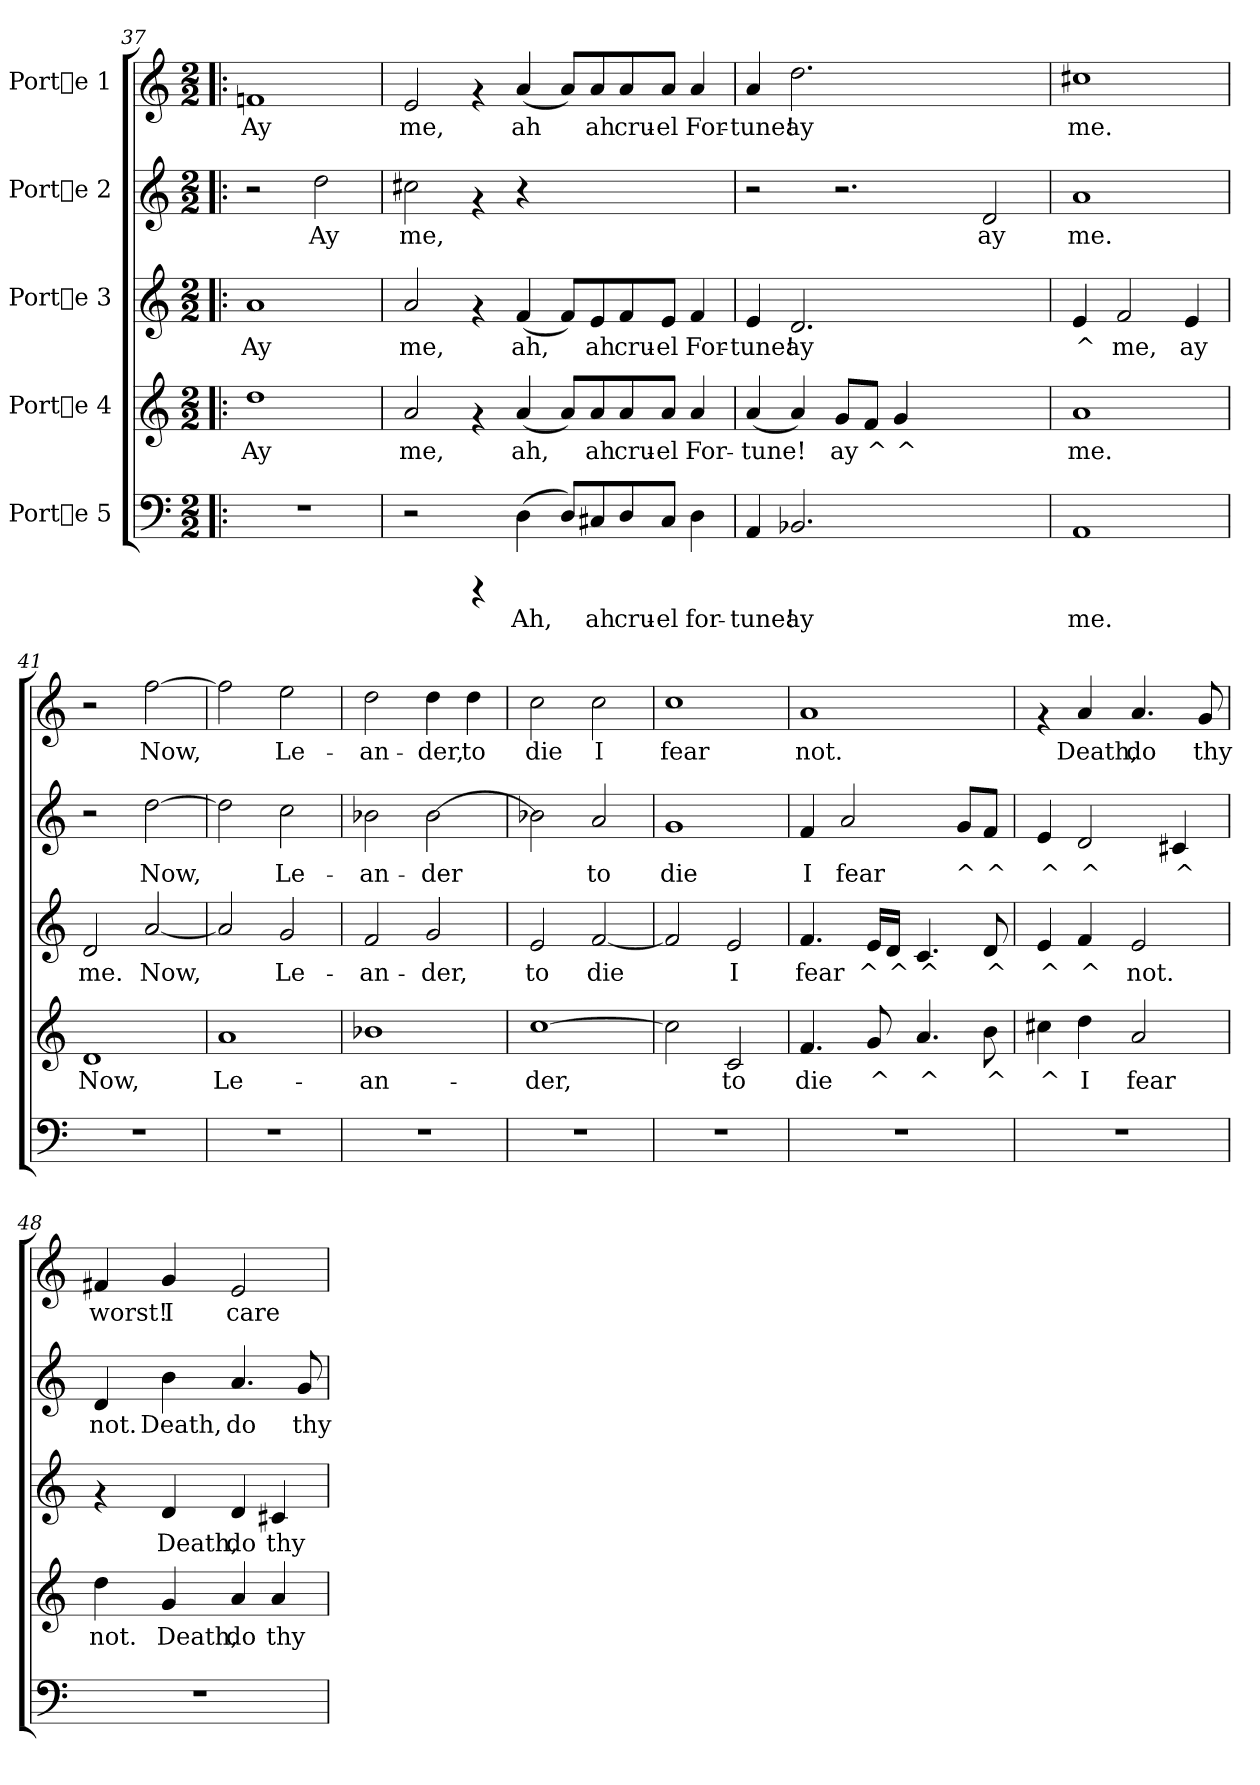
**kern	**text	**kern	**text	**kern	**text	**kern	**text	**kern	**text
*part5	*part5	*part4	*part4	*part3	*part3	*part2	*part2	*part1	*part1
*staff5	*staff5	*staff4	*staff4	*staff3	*staff3	*staff2	*staff2	*staff1	*staff1
*I"Porte 5	*	*I"Porte 4	*	*I"Porte 3	*	*I"Porte 2	*	*I"Porte 1	*
*clefF4	*	*clefG2	*	*clefG2	*	*clefG2	*	*clefG2	*
*M2/2	*	*M2/2	*	*M2/2	*	*M2/2	*	*M2/2	*
=37!|:	=37!|:	=37!|:	=37!|:	=37!|:	=37!|:	=37!|:	=37!|:	=37!|:	=37!|:
!	!	!	!LO:LY:b:cj	!	!LO:LY:b:cj	!	!	!	!LO:LY:b:cj
1r	.	1dd	Ay	1a	Ay	2r	.	1fn	Ay
!	!	!	!	!	!	!	!LO:LY:b:cj	!	!
.	.	.	.	.	.	2dd\	Ay	.	.
!!LO:LB:g=z
=38	=38	=38	=38	=38	=38	=38	=38	=38	=38
!	!	!	!LO:LY:b:cj	!	!LO:LY:b:cj	!	!LO:LY:b:cj	!	!LO:LY:b:cj
2r	.	2a/	me,	2a/	me,	2cc#X\	me,	2e/	me,
4rCCC	.	4rf	.	4rf	.	4rf	.	4rf	.
!	!LO:LY:b:cj	!	!LO:LY:b:cj	!	!LO:LY:b:cj	!	!	!	!LO:LY:b:cj
(>4D\	Ah,	(>4a/	ah,	(>4f/	ah,	4r	.	(>4a/	ah
!	!LO:LY:b:cj	!	!LO:LY:b:cj	!	!LO:LY:b:cj	!	!	!	!LO:LY:b:cj
8D/L)	.	8a/L)	.	8f/L)	.	2.ryy	.	8a/L)	.
!	!LO:LY:b:cj	!	!LO:LY:b:cj	!	!LO:LY:b:cj	!	!	!	!LO:LY:b:cj
8C#X/	ah	8a/	ah	8e/	ah	.	.	8a/	ah
!	!LO:LY:b:cj	!	!LO:LY:b:cj	!	!LO:LY:b:cj	!	!	!	!LO:LY:b:cj
8D/	cru-	8a/	cru-	8f/	cru-	.	.	8a/	cru-
!	!LO:LY:b:cj	!	!LO:LY:b:cj	!	!LO:LY:b:cj	!	!	!	!LO:LY:b:cj
8C#/J	-el	8a/J	-el	8e/J	-el	.	.	8a/J	-el
!	!LO:LY:b:cj	!	!LO:LY:b:cj	!	!LO:LY:b:cj	!	!	!	!LO:LY:b:cj
4D\	for-	4a/	For-	4f/	For-	.	.	4a/	For-
=39	=39	=39	=39	=39	=39	=39	=39	=39	=39
!	!LO:LY:b:cj	!	!LO:LY:b:cj	!	!LO:LY:b:cj	!	!	!	!LO:LY:b:cj
4AA/	-tune!	(>4a/	-tune!	4e/	-tune!	2r	.	4a/	-tune!
!	!LO:LY:b:cj	!	!LO:LY:b:cj	!	!LO:LY:b:cj	!	!	!	!LO:LY:b:cj
2.BB-X/	ay	4a/)	.	2.d/	ay	.	.	2.dd\	ay
!	!	!	!LO:LY:b:cj	!	!	!	!	!	!
.	.	8g/L	ay	.	.	2.r	.	.	.
!	!	!	!LO:LY:b:cj	!	!	!	!	!	!
.	.	8f/J	^	.	.	.	.	.	.
!	!	!	!LO:LY:b:cj	!	!	!	!	!	!
.	.	4g/	^	.	.	.	.	.	.
2.ryy	.	2.ryy	.	2.ryy	.	.	.	2.ryy	.
!	!	!	!	!	!	!	!LO:LY:b:cj	!	!
.	.	.	.	.	.	2d/	ay	.	.
=40	=40	=40	=40	=40	=40	=40	=40	=40	=40
!	!LO:LY:b:cj	!	!LO:LY:b:cj	!	!LO:LY:b:cj	!	!LO:LY:b:cj	!	!LO:LY:b:cj
1AA	me.	1a	me.	4e/	^	1a	me.	1cc#X	me.
!	!	!	!	!	!LO:LY:b:cj	!	!	!	!
.	.	.	.	2f/	me,	.	.	.	.
!	!	!	!	!	!LO:LY:b:cj	!	!	!	!
.	.	.	.	4e/	ay	.	.	.	.
=41	=41	=41	=41	=41	=41	=41	=41	=41	=41
!	!	!	!LO:LY:b:cj	!	!LO:LY:b:cj	!	!	!	!
1r	.	1d	Now,	2d/	me.	2r	.	2r	.
!	!	!	!	!	!LO:LY:b:cj	!	!LO:LY:b:cj	!	!LO:LY:b:cj
.	.	.	.	[<2a/	Now,	[>2dd\	Now,	[>2ff\	Now,
=42	=42	=42	=42	=42	=42	=42	=42	=42	=42
!	!	!	!LO:LY:b:cj	!	!LO:LY:b:cj	!	!LO:LY:b:cj	!	!LO:LY:b:cj
1r	.	1a	Le-	2a/]	.	2dd\]	.	2ff\]	.
!	!	!	!	!	!LO:LY:b:cj	!	!LO:LY:b:cj	!	!LO:LY:b:cj
.	.	.	.	2g/	Le-	2cc\	Le-	2ee\	Le-
=43	=43	=43	=43	=43	=43	=43	=43	=43	=43
!	!	!	!LO:LY:b:cj	!	!LO:LY:b:cj	!	!LO:LY:b:cj	!	!LO:LY:b:cj
1r	.	1b-X	-an-	2f/	-an-	2b-X\	-an-	2dd\	-an-
!	!	!	!	!	!LO:LY:b:cj	!	!LO:LY:b:cj	!	!LO:LY:b:cj
.	.	.	.	2g/	-der,	[>2b-\	-der	4dd\	-der,
!	!	!	!	!	!	!	!	!	!LO:LY:b:cj
.	.	.	.	.	.	.	.	4dd\	to
!!LO:LB:g=z
=44	=44	=44	=44	=44	=44	=44	=44	=44	=44
!	!	!	!LO:LY:b:cj	!	!LO:LY:b:cj	!	!LO:LY:b:cj	!	!LO:LY:b:cj
1r	.	[>1cc	-der,	2e/	to	2b-X\]	.	2cc\	die
!	!	!	!	!	!LO:LY:b:cj	!	!LO:LY:b:cj	!	!LO:LY:b:cj
.	.	.	.	[<2f/	die	2a/	to	2cc\	I
=45	=45	=45	=45	=45	=45	=45	=45	=45	=45
!	!	!	!LO:LY:b:cj	!	!LO:LY:b:cj	!	!LO:LY:b:cj	!	!LO:LY:b:cj
1r	.	2cc\]	.	2f/]	.	1g	die	1cc	fear
!	!	!	!LO:LY:b:cj	!	!LO:LY:b:cj	!	!	!	!
.	.	2c/	to	2e/	I	.	.	.	.
=46	=46	=46	=46	=46	=46	=46	=46	=46	=46
!	!	!	!LO:LY:b:cj	!	!LO:LY:b:cj	!	!LO:LY:b:cj	!	!LO:LY:b:cj
1r	.	4.f/	die	4.f/	fear	4f/	I	1a	not.
!	!	!	!	!	!	!	!LO:LY:b:cj	!	!
.	.	.	.	.	.	2a/	fear	.	.
!	!	!	!LO:LY:b:cj	!	!LO:LY:b:cj	!	!	!	!
.	.	8g/	^	16e/L	^	.	.	.	.
!	!	!	!	!	!LO:LY:b:cj	!	!	!	!
.	.	.	.	16d/J	^	.	.	.	.
!	!	!	!LO:LY:b:cj	!	!LO:LY:b:cj	!	!	!	!
.	.	4.a/	^	4.c/	^	.	.	.	.
!	!	!	!	!	!	!	!LO:LY:b:cj	!	!
.	.	.	.	.	.	8g/L	^	.	.
!	!	!	!LO:LY:b:cj	!	!LO:LY:b:cj	!	!LO:LY:b:cj	!	!
.	.	8b\	^	8d/	^	8f/J	^	.	.
=47	=47	=47	=47	=47	=47	=47	=47	=47	=47
!	!	!	!LO:LY:b:cj	!	!LO:LY:b:cj	!	!LO:LY:b:cj	!	!
1r	.	4cc#X\	^	4e/	^	4e/	^	4rf	.
!	!	!	!LO:LY:b:cj	!	!LO:LY:b:cj	!	!LO:LY:b:cj	!	!LO:LY:b:cj
.	.	4dd\	I	4f/	^	2d/	^	4a/	Death,
!	!	!	!LO:LY:b:cj	!	!LO:LY:b:cj	!	!	!	!LO:LY:b:cj
.	.	2a/	fear	2e/	not.	.	.	4.a/	do
!	!	!	!	!	!	!	!LO:LY:b:cj	!	!
.	.	.	.	.	.	4c#X/	^	.	.
!	!	!	!	!	!	!	!	!	!LO:LY:b:cj
.	.	.	.	.	.	.	.	8g/	thy
=48	=48	=48	=48	=48	=48	=48	=48	=48	=48
!	!	!	!LO:LY:b:cj	!	!	!	!LO:LY:b:cj	!	!LO:LY:b:cj
1r	.	4dd\	not.	4rf	.	4d/	not.	4f#X/	worst!
!	!	!	!LO:LY:b:cj	!	!LO:LY:b:cj	!	!LO:LY:b:cj	!	!LO:LY:b:cj
.	.	4g/	Death,	4d/	Death,	4b\	Death,	4g/	I
!	!	!	!LO:LY:b:cj	!	!LO:LY:b:cj	!	!LO:LY:b:cj	!	!LO:LY:b:cj
.	.	4a/	do	4d/	do	4.a/	do	2e/	care
!	!	!	!LO:LY:b:cj	!	!LO:LY:b:cj	!	!	!	!
.	.	4a/	thy	4c#X/	thy	.	.	.	.
!	!	!	!	!	!	!	!LO:LY:b:cj	!	!
.	.	.	.	.	.	8g/	thy	.	.
=	=	=	=	=	=	=	=	=	=
*-	*-	*-	*-	*-	*-	*-	*-	*-	*-
